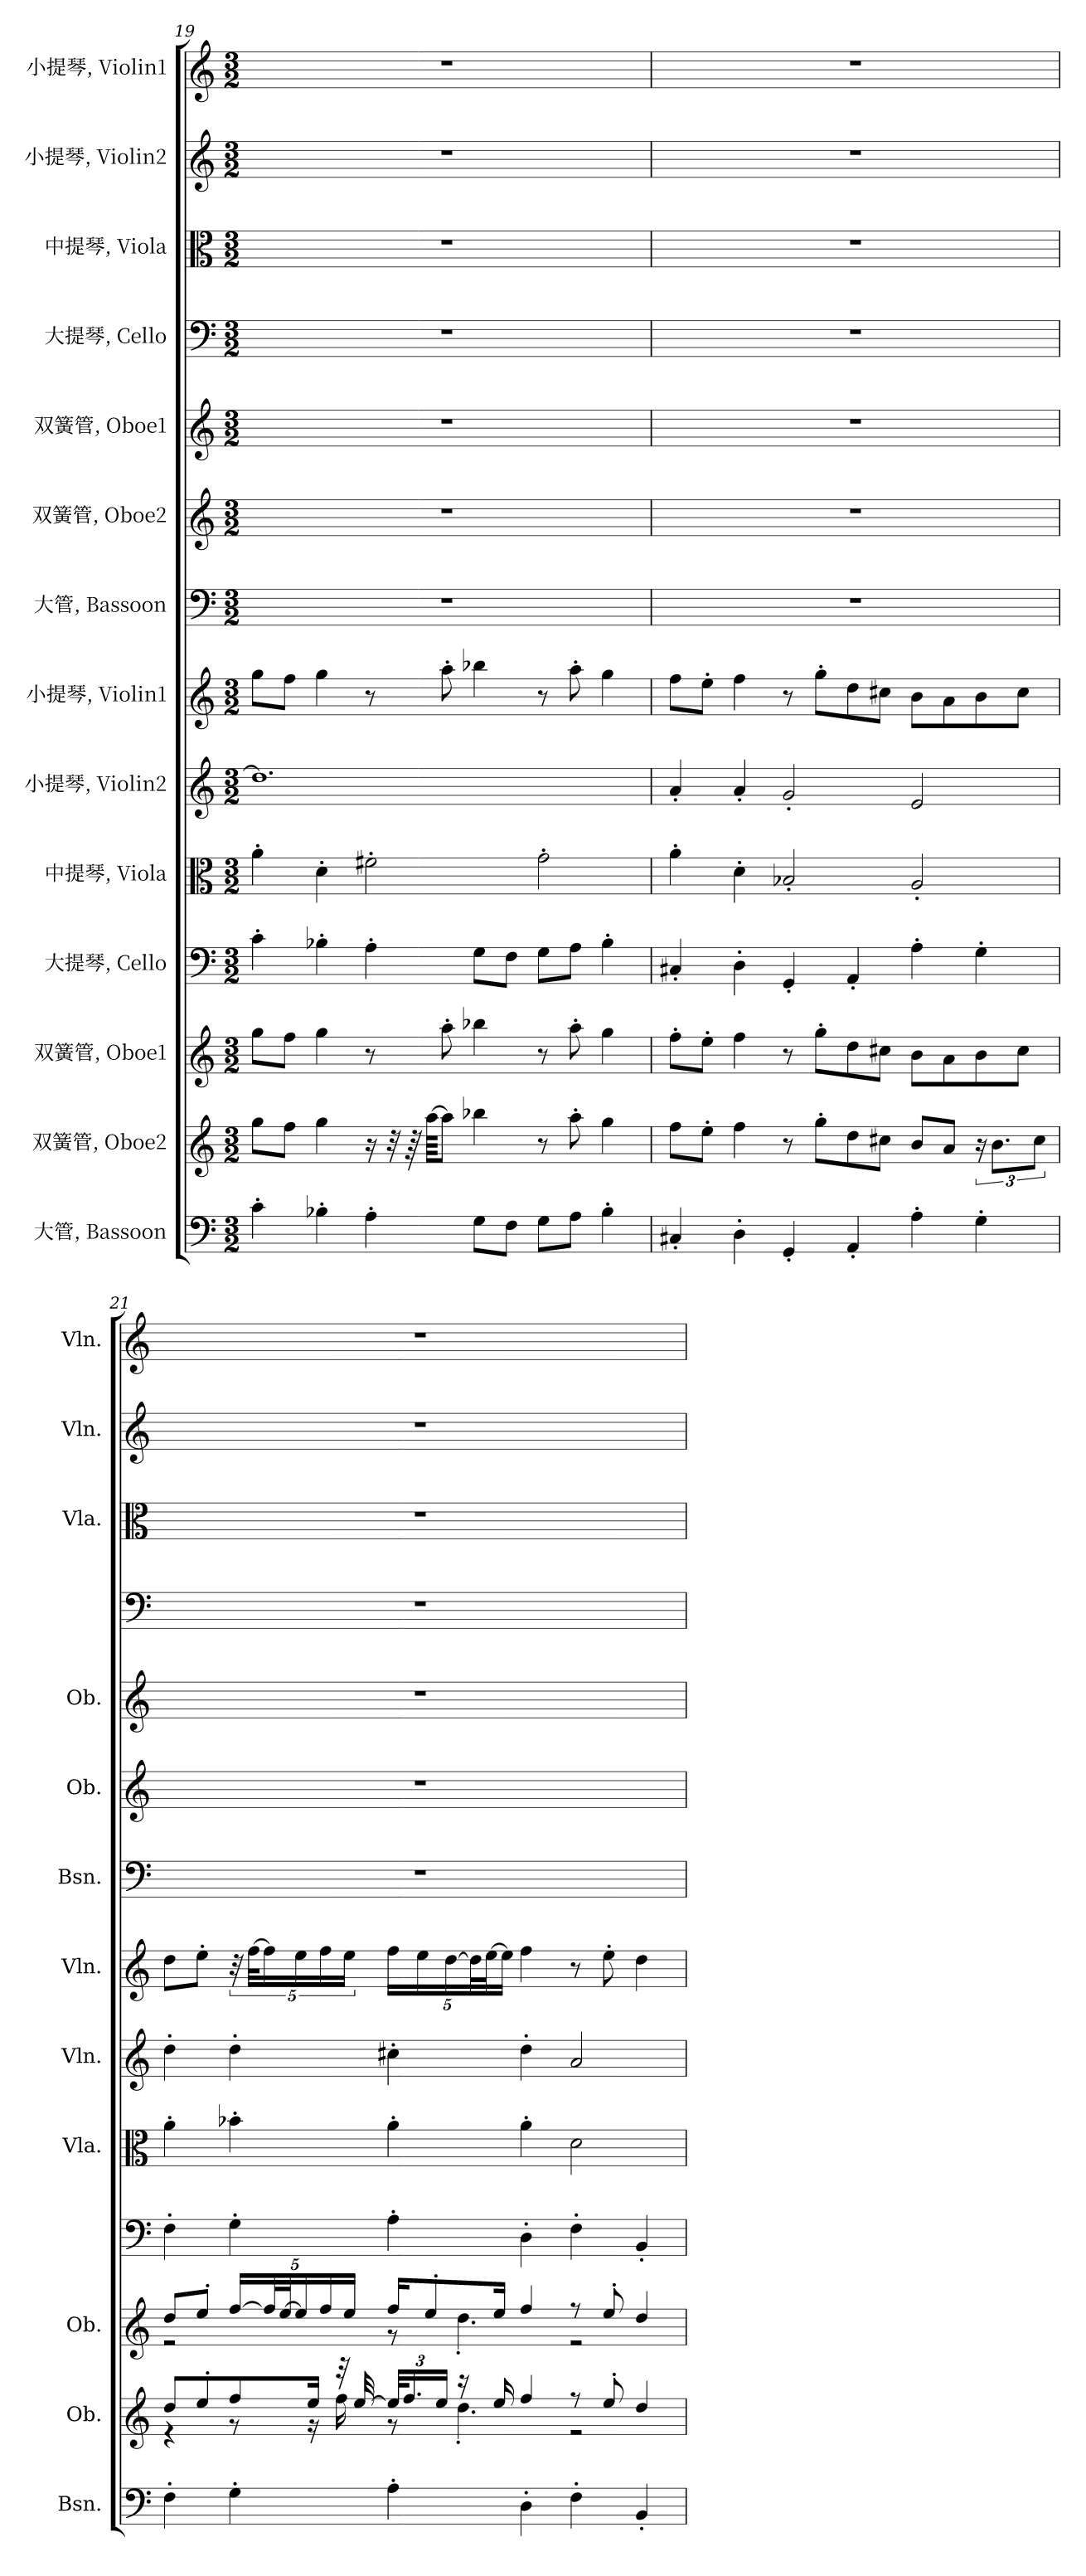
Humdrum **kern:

**kern	**kern	**kern	**kern	**kern	**kern	**kern	**kern	**kern	**kern	**kern	**kern	**kern	**kern
*part14	*part13	*part12	*part11	*part10	*part9	*part8	*part7	*part6	*part5	*part4	*part3	*part2	*part1
*staff14	*staff13	*staff12	*staff11	*staff10	*staff9	*staff8	*staff7	*staff6	*staff5	*staff4	*staff3	*staff2	*staff1
*I"大管, Bassoon	*I"双簧管, Oboe2	*I"双簧管, Oboe1	*I"大提琴, Cello	*I"中提琴, Viola	*I"小提琴, Violin2	*I"小提琴, Violin1	*I"大管, Bassoon	*I"双簧管, Oboe2	*I"双簧管, Oboe1	*I"大提琴, Cello	*I"中提琴, Viola	*I"小提琴, Violin2	*I"小提琴, Violin1
*I'Bsn.	*I'Ob.	*I'Ob.	*	*I'Vla.	*I'Vln.	*I'Vln.	*I'Bsn.	*I'Ob.	*I'Ob.	*	*I'Vla.	*I'Vln.	*I'Vln.
!!LO:PB:g=z
*clefF4	*clefG2	*clefG2	*clefF4	*clefC3	*clefG2	*clefG2	*clefF4	*clefG2	*clefG2	*clefF4	*clefC3	*clefG2	*clefG2
*k[]	*k[]	*k[]	*k[]	*k[]	*k[]	*k[]	*k[]	*k[]	*k[]	*k[]	*k[]	*k[]	*k[]
*M3/2	*M3/2	*M3/2	*M3/2	*M3/2	*M3/2	*M3/2	*M3/2	*M3/2	*M3/2	*M3/2	*M3/2	*M3/2	*M3/2
=19	=19	=19	=19	=19	=19	=19	=19	=19	=19	=19	=19	=19	=19
4c'\	8gg\L	8gg\L	4c'\	4a'\	1.dd]	8gg\L	1.r	1.r	1.r	1.r	1.r	1.r	1.r
.	8ff\J	8ff\J	.	.	.	8ff\J	.	.	.	.	.	.	.
4B-X'\	4gg\	4gg\	4B-X'\	4d'\	.	4gg\	.	.	.	.	.	.	.
4A'\	16r	8r	4A'\	2f#X'\	.	8r	.	.	.	.	.	.	.
.	32r	.	.	.	.	.	.	.	.	.	.	.	.
.	64r	.	.	.	.	.	.	.	.	.	.	.	.
.	[64aa\KKKL	.	.	.	.	.	.	.	.	.	.	.	.
.	8aa\J]	8aa'\	.	.	.	8aa'\	.	.	.	.	.	.	.
8G\L	4bb-X\	4bb-X\	8G\L	.	.	4bb-X\	.	.	.	.	.	.	.
8F\J	.	.	8F\J	.	.	.	.	.	.	.	.	.	.
8G\L	8r	8r	8G\L	2g'\	.	8r	.	.	.	.	.	.	.
8A\J	8aa'\	8aa'\	8A\J	.	.	8aa'\	.	.	.	.	.	.	.
4B-'\	4gg\	4gg\	4B-'\	.	.	4gg\	.	.	.	.	.	.	.
=20	=20	=20	=20	=20	=20	=20	=20	=20	=20	=20	=20	=20	=20
4C#X'/	8ff\L	8ff'\L	4C#X'/	4a'\	4a'/	8ff\L	1.r	1.r	1.r	1.r	1.r	1.r	1.r
.	8ee'\J	8ee'\J	.	.	.	8ee'\J	.	.	.	.	.	.	.
4D'\	4ff\	4ff\	4D'\	4d'\	4a'/	4ff\	.	.	.	.	.	.	.
4GG'/	8r	8r	4GG'/	2B-X'/	2g'/	8r	.	.	.	.	.	.	.
.	8gg'\L	8gg'\L	.	.	.	8gg'\L	.	.	.	.	.	.	.
4AA'/	8dd\	8dd\	4AA'/	.	.	8dd\	.	.	.	.	.	.	.
.	8cc#X\J	8cc#X\J	.	.	.	8cc#X\J	.	.	.	.	.	.	.
4A'\	8b/L	8b\L	4A'\	2A'/	2e/	8b\L	.	.	.	.	.	.	.
.	8a/J	8a\	.	.	.	8a\	.	.	.	.	.	.	.
4G'\	24r	8b\	4G'\	.	.	8b\	.	.	.	.	.	.	.
.	12.b\L	.	.	.	.	.	.	.	.	.	.	.	.
.	.	8cc#\J	.	.	.	8cc#\J	.	.	.	.	.	.	.
.	12cc#\J	.	.	.	.	.	.	.	.	.	.	.	.
!!LO:PB:g=z
=21	=21	=21	=21	=21	=21	=21	=21	=21	=21	=21	=21	=21	=21
*	*^	*^	*	*	*	*	*	*	*	*	*	*	*
4F'\	8dd/L	4r	8dd/L	2r	4F'\	4a'\	4dd'\	8dd\L	1.r	1.r	1.r	1.r	1.r	1.r	1.r
.	8ee'/	.	8ee'/J	.	.	.	.	8ee'\J	.	.	.	.	.	.	.
*	*	*	*Xbrackettup	*	*	*	*	*	*	*	*	*	*	*	*
4G'\	8ff/	8r	[20ff/LL	.	4G'\	4b-X'\	4dd'\	40r	.	.	.	.	.	.	.
.	.	.	.	.	.	.	.	[40ff\KLL	.	.	.	.	.	.	.
.	.	.	40ff/L]	.	.	.	.	20ff\]	.	.	.	.	.	.	.
.	.	.	[40ee/J	.	.	.	.	.	.	.	.	.	.	.	.
.	.	.	20ee/]	.	.	.	.	20ee\	.	.	.	.	.	.	.
.	16ee/Jk	16r	.	.	.	.	.	.	.	.	.	.	.	.	.
.	.	.	20ff/	.	.	.	.	20ff\	.	.	.	.	.	.	.
.	32r	16ff\	.	.	.	.	.	.	.	.	.	.	.	.	.
.	.	.	20ee/JJ	.	.	.	.	20ee\JJ	.	.	.	.	.	.	.
.	[32ee/	.	.	.	.	.	.	.	.	.	.	.	.	.	.
*	*Xbrackettup	*	*	*	*	*	*	*Xbrackettup	*	*	*	*	*	*	*
4A'\	48ee/KLL]	8r	16ff/KL	8r	4A'\	4a'\	4cc#X'\	20ff\LL	.	.	.	.	.	.	.
.	24.ff/	.	.	.	.	.	.	.	.	.	.	.	.	.	.
.	.	.	.	.	.	.	.	20ee\	.	.	.	.	.	.	.
.	.	.	8ee'/	.	.	.	.	.	.	.	.	.	.	.	.
.	24ee/JJ	.	.	.	.	.	.	.	.	.	.	.	.	.	.
.	.	.	.	.	.	.	.	[20dd\	.	.	.	.	.	.	.
.	16r	4.dd'\	.	4.dd'\	.	.	.	.	.	.	.	.	.	.	.
.	.	.	.	.	.	.	.	40dd\L]	.	.	.	.	.	.	.
.	.	.	.	.	.	.	.	[40ee\J	.	.	.	.	.	.	.
.	16ee/	.	16ee/Jk	.	.	.	.	.	.	.	.	.	.	.	.
.	.	.	.	.	.	.	.	20ee\JJ]	.	.	.	.	.	.	.
4D'\	4ff/	.	4ff/	.	4D'\	4a'\	4dd'\	4ff\	.	.	.	.	.	.	.
4F'\	8r	2r	8r	2r	4F'\	2d\	2a/	8r	.	.	.	.	.	.	.
.	8ee'/	.	8ee'/	.	.	.	.	8ee'\	.	.	.	.	.	.	.
4BB'/	4dd/	.	4dd/	.	4BB'/	.	.	4dd\	.	.	.	.	.	.	.
*	*v	*v	*	*	*	*	*	*	*	*	*	*	*	*	*
*	*	*v	*v	*	*	*	*	*	*	*	*	*	*	*
=	=	=	=	=	=	=	=	=	=	=	=	=	=
*-	*-	*-	*-	*-	*-	*-	*-	*-	*-	*-	*-	*-	*-
